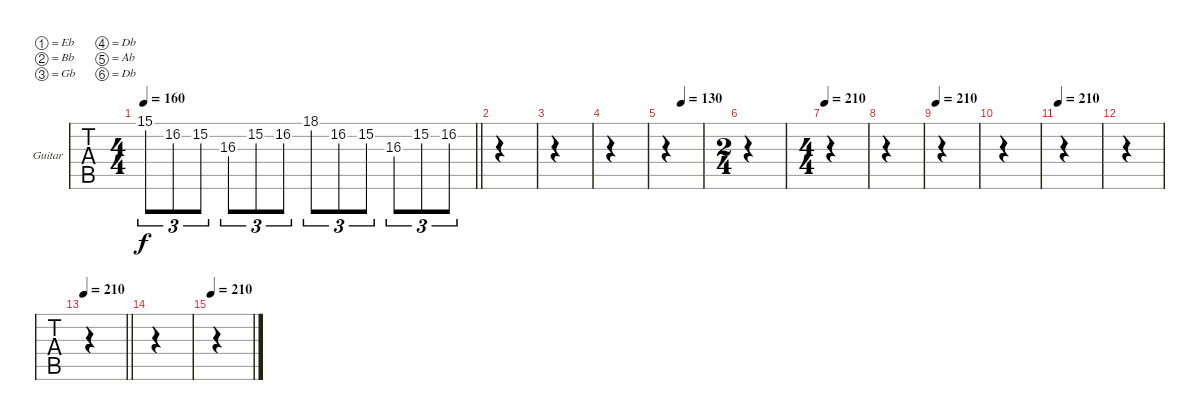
\bracketExtendMode groupsimilarinstruments
\firstSystemTrackNameOrientation horizontal
\otherSystemsTrackNameOrientation horizontal
\track ("Extra 2" "Guitar") {instrument distortionguitar}
\staff {tabs}
\tuning (Eb4 Bb3 Gb3 Db3 Ab2 Db2)
\ts (4 4)
\tempo 160
\clef g2
\barLineRight lightlight
\ks c
15.1{acc #}.8{tu (3 2) dy f} 16.2.8{tu (3 2)} 15.2{acc #}.8{tu (3 2)} 16.3{acc #}.8{tu (3 2)} 15.2{acc #}.8{tu (3 2)} 16.2.8{tu (3 2)} 18.1.8{tu (3 2)} 16.2.8{tu (3 2)} 15.2{acc #}.8{tu (3 2)} 16.3{acc #}.8{tu (3 2)} 15.2{acc #}.8{tu (3 2)} 16.2.8{tu (3 2)} |
|
|
|
\tempo (130 0.5)
|
\ts (2 4)
\beaming (8 2 2)
|
\ts (4 4)
\beaming (8 2 2 2 2)
\tempo 210
|
|
\tempo 210
|
|
\tempo 210
|
|
\tempo 210
\barLineRight lightlight
|
|
\tempo 210
